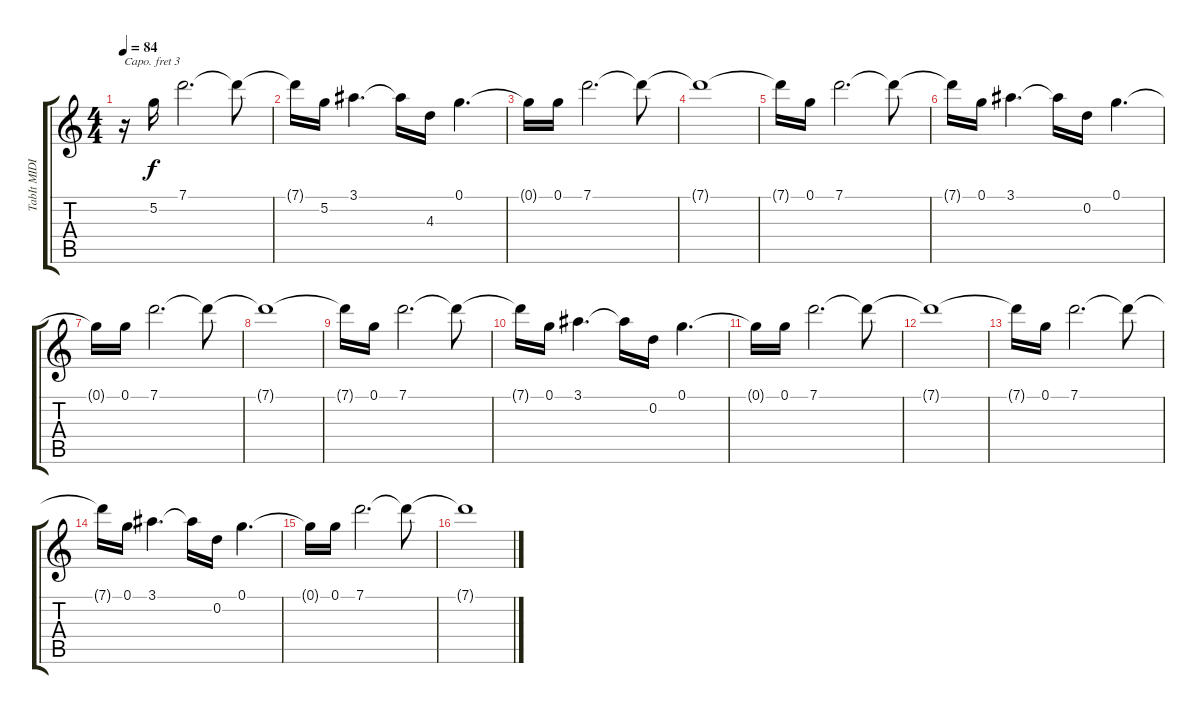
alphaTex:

\track ("TabIt MIDI - Track 3" "TabIt MIDI") {instrument acousticguitarsteel}
\staff {score tabs}
\capo 3
\tuning (E4 B3 G3 D3 A2 E2) {hide}
\ts (4 4)
\tempo 84
\clef g2
\ks c
r.16{dy f} 5.2.16 7.1.2{d} 7.1{t}.8 |
7.1{t}.16 5.2.16 3.1.4{d} 3.1{t}.16 4.3.16 0.1.4{d} |
0.1{t}.16 0.1.16 7.1.2{d} 7.1{t}.8 |
7.1{t}.1 |
7.1{t}.16 0.1.16 7.1.2{d} 7.1{t}.8 |
7.1{t}.16 0.1.16 3.1.4{d} 3.1{t}.16 0.2.16 0.1.4{d} |
0.1{t}.16 0.1.16 7.1.2{d} 7.1{t}.8 |
7.1{t}.1 |
7.1{t}.16 0.1.16 7.1.2{d} 7.1{t}.8 |
7.1{t}.16 0.1.16 3.1.4{d} 3.1{t}.16 0.2.16 0.1.4{d} |
0.1{t}.16 0.1.16 7.1.2{d} 7.1{t}.8 |
7.1{t}.1 |
7.1{t}.16 0.1.16 7.1.2{d} 7.1{t}.8 |
7.1{t}.16 0.1.16 3.1.4{d} 3.1{t}.16 0.2.16 0.1.4{d} |
0.1{t}.16 0.1.16 7.1.2{d} 7.1{t}.8 |
7.1{t}.1
